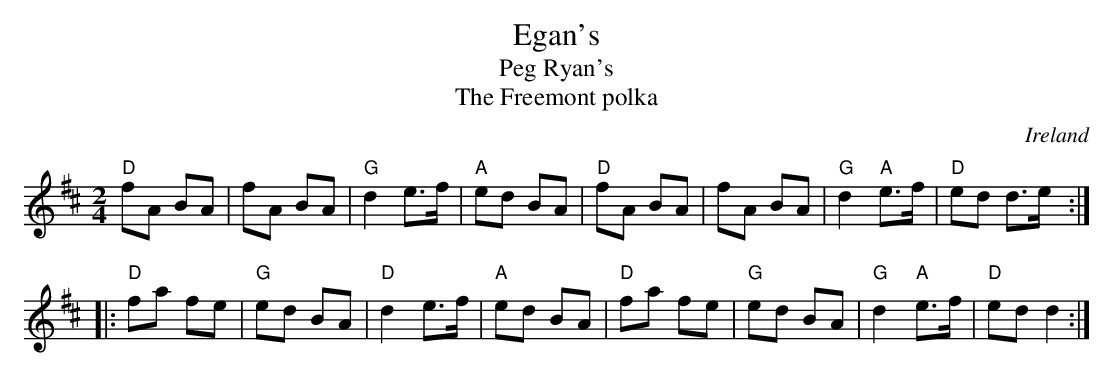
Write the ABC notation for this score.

X:1
T:Egan's
T:Peg Ryan's
T:The Freemont polka
O:Ireland
M:2/4
L:1/8
K:D
"D"fA BA|fA BA|"G"d2 e>f|"A"ed BA|\
"D"fA BA|fA BA|"G"d2 "A"e>f|"D"ed d>e:|
|:"D"fa fe|"G"ed BA|"D"d2 e>f|"A"ed BA|\
"D"fa fe|"G"ed BA|"G"d2 "A"e>f|"D"ed d2:|
